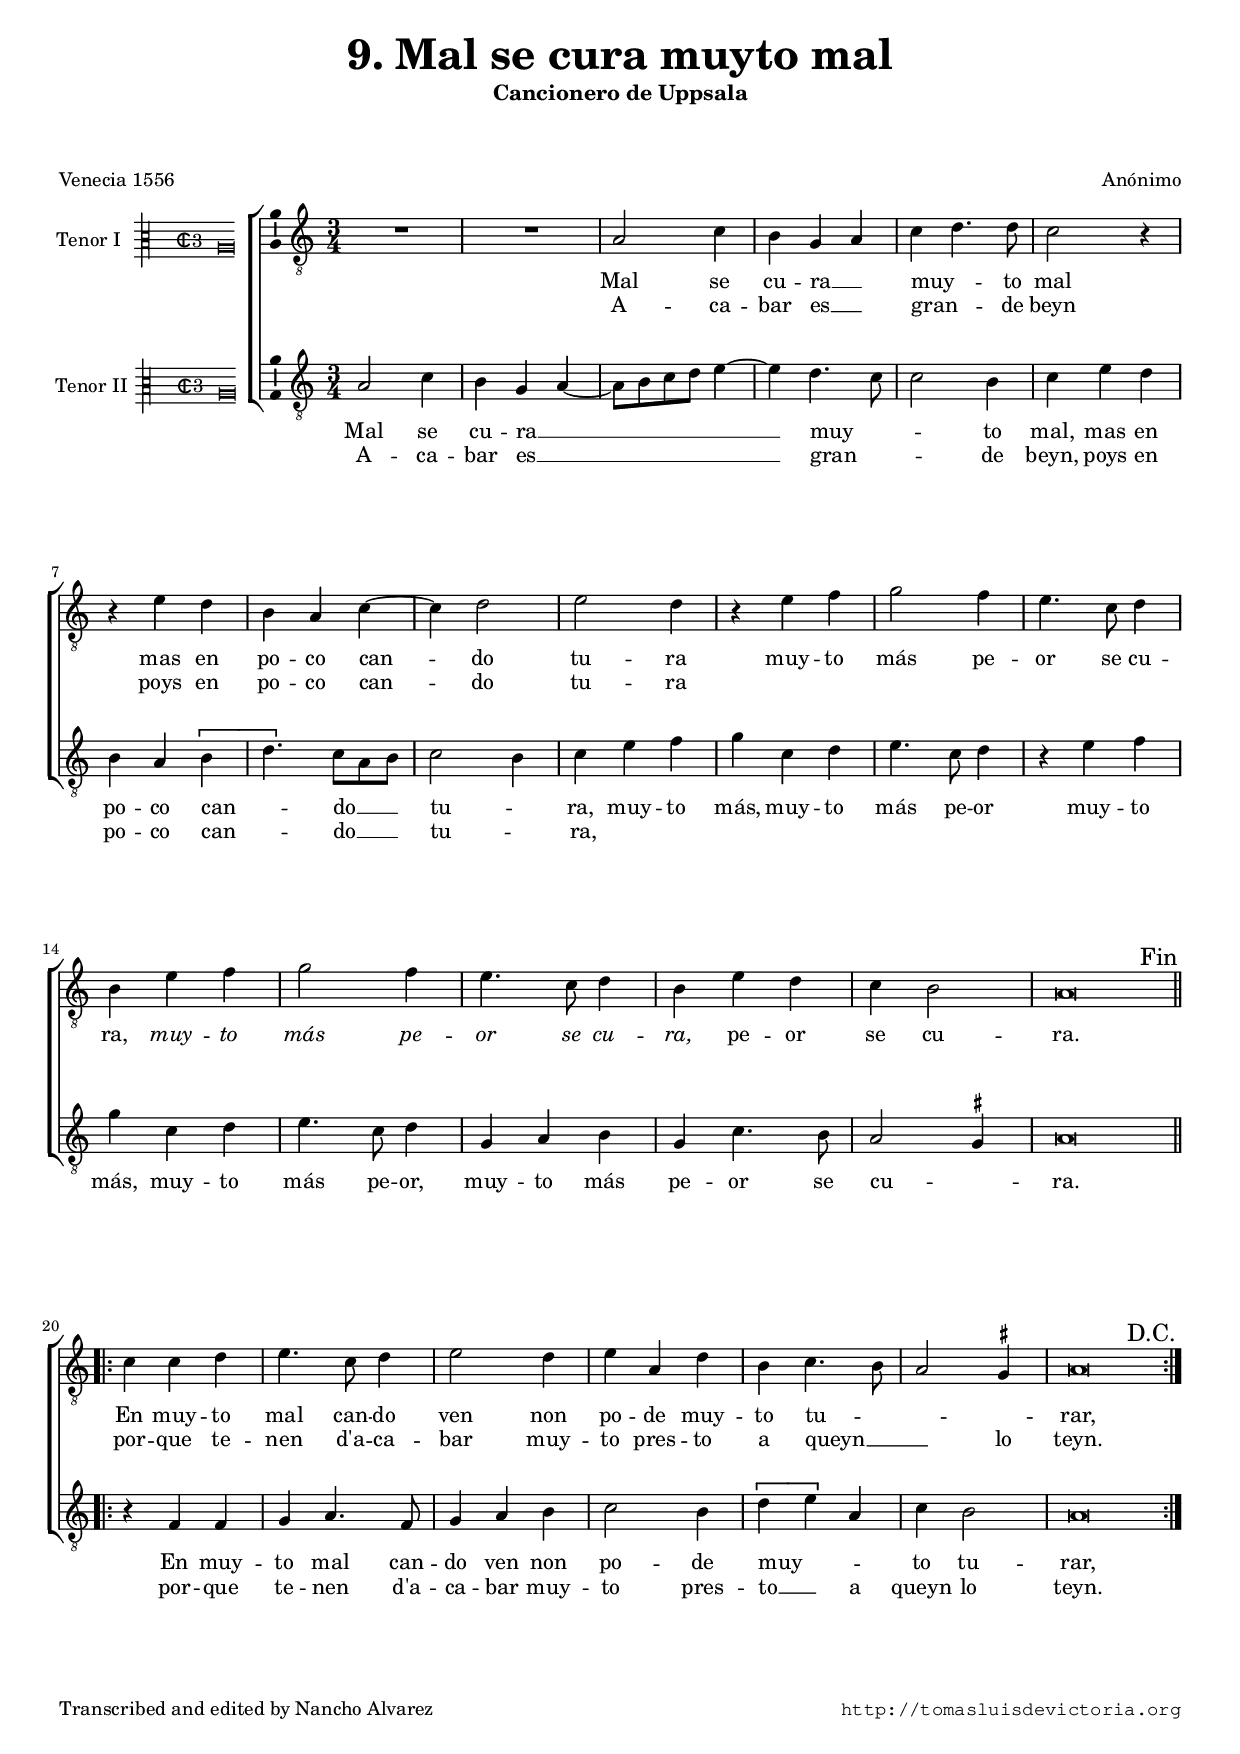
\version "2.18.0"

#(set-default-paper-size "a4")
#(set-global-staff-size 16.6)
#(ly:set-option 'point-and-click #f)
%mobile -s13.5 -i3.2

italicas=\override LyricText.font-shape = #'italic
rectas=\override LyricText.font-shape = #'upright
ss=\once \set suggestAccidentals = ##t
incipitwidth = 17
mtempo={\tempo 4 = 120}
mtempob={\tempo 4 = 60}

htitle="Mal se cura muyto mal"
hcomposer="Anónimo"

\header {
	title=\markup{\fontsize #3 "9. Mal se cura muyto mal"}
	subtitle="Cancionero de Uppsala"
	subsubtitle=\markup{\null \vspace #2 }
	composer="Anónimo"
        pdfauthor=\composer
	%opus="(-)"
	poet=\markup{"Venecia 1556"}
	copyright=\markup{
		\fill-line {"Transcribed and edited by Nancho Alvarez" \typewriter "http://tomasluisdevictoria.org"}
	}
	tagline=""
}

global={\key c \major \time 3/4
        \skip 1*3/4*19 \bar ".|:-||" \break
	\skip 1*3/4*7 \bar ":|."
}


cantus=\relative c'{
        R1*3/4*2
        a2 c4
        b4 g a
        c d4. d8
        c2 r4
        r4 e d
        b4 a c4 ~ % 2 compases ennegrecidas
        c d2
        e2 d4
        r4 e f
        g2 f4
        e4. c8 d4
        b e f
        g2 f4
        e4. c8 d4
        b4 e d
        c4 b2
        a\breve*3/8
        \override Score.RehearsalMark.self-alignment-X=#right
        \override Score.RehearsalMark.break-visibility = #'#(#t #t #f)
	\mark \markup{"Fin"}
	c4 c d
	e4. c8 d4
	e2 d4
	e4 a, d
	b c4. b8
	a2 \ss gis4
	a\breve*3/8
	
	\mark \markup{"D.C."}
}

altus=\relative c'{
	a2 c4
	b4 g a ~
	a8 b c d e4 ~
	e d4. c8
	c2 b4
	c4 e d
	b a
	% cambia de clave a do en segunda
	\[b
	d4.\] c8 a b
	c2 b4
	c e f
	g4 c, d
	e4. c8 d4
	r4 e f
	g c, d
	e4. c8 d4
	% cambia a do en tercera
	g,4 a b
	g c4. b8
	a2 \ss gis4
	a\breve*3/8
	r4 f f
	g a4. f8
	g4 a b
	c2 b4
	\[d4 e\] a,
	c4 b2 % ennegrecidas
	a\breve*3/8
}

textocantus=\lyricmode{
Mal se cu -- ra __ _ muy -- _ to mal
mas en po -- co can -- do tu -- ra % dura
muy -- to más pe -- or se cu -- ra,
\italicas
muy -- to más pe -- or se cu -- ra,
\rectas
pe -- or se cu -- ra.
En muy -- to mal can -- do ven non po -- de
muy -- to tu -- _ _ _ rar,
}
textocantusb=\lyricmode{
A -- ca -- bar es __ _ gran -- _ de beyn
poys en po -- co can -- do tu -- ra
"  " _ _ _ _ _ _ _ _ _ _ _ _ 
_ _ _ _ _ _ _ _ 
por -- que te -- nen d'a -- ca -- bar
muy -- to pres -- to a queyn __ _ _ lo teyn.
}

textoaltus=\lyricmode{
Mal se cu -- ra __ _ _ _ _ _ muy -- _ _ to mal,
mas en po -- co can -- _ do __ _ _ tu -- _ ra,
muy -- to más, muy -- to más pe -- or
muy -- to más, muy -- to más pe -- or,
muy -- to más pe -- or se cu -- _ ra.

En muy -- to mal can -- do ven % veñ
non po -- de muy -- _ _ to tu -- rar,

}
textoaltusb=\lyricmode{
A -- ca -- bar es __ _ _ _ _ _ gran -- _ _ de beyn,
poys en po -- co can -- _ do __ _ _ tu -- _ _ra,
"  " _ _ _ _ _ _ _ _ _ _ _ _ _ _ _ 
_ _ _ _ _ _ _ _ _ 
por -- que te -- nen d'a -- ca -- bar
muy -- to pres -- to __ _ a queyn lo teyn.

}

incipitcantus=\markup{
	\score{
		{ 
		\set Staff.instrumentName="Tenor I  "
		\override NoteHead.style = #'neomensural
		\override Staff.TimeSignature.style = #'neomensural
		\cadenzaOn 
		\clef "petrucci-c3"
		\key c \major
		\time 2/2
		\once \override TextScript.extra-offset = #'(-2 . -3.35)
                s1^"3"
                a\breve
		} 

	\layout { line-width=\incipitwidth indent = 0 }
	}
}

incipitaltus=\markup{
	\score{
		{ 
		\set Staff.instrumentName="Tenor II "
		\override NoteHead.style = #'neomensural 
		\override Staff.TimeSignature.style = #'neomensural
		\cadenzaOn 
		\clef "petrucci-c3"
		\key c \major
		\time 2/2
                \once \override TextScript.extra-offset = #'(-2 . -3.35)
                s1^"3"
                a\breve
		} 
	\layout { line-width=\incipitwidth indent = 0 }
	}
}
%\layout {
%       \context {\Voice
%               \remove Ligature_bracket_engraver
%               \consists Mensural_ligature_engraver
%       }
%       line-width=\incipitwidth
%       indent = 0
%}

\score {\transpose c' c'{
\new ChoirStaff<<

	\new Staff <<\global
	\new Voice="v1" {
		\set Staff.instrumentName=\incipitcantus
		\clef "G_8"
		\cantus }
	\new Lyrics \lyricsto "v1" {\textocantus }
	\new Lyrics \lyricsto "v1" {\textocantusb }
	>>

	\new Staff <<\global
	\new Voice="v2" {
		\set Staff.instrumentName=\incipitaltus
		\clef "G_8"
		\altus }
	\new Lyrics \lyricsto "v2" {\textoaltus }
	\new Lyrics \lyricsto "v2" {\textoaltusb }
	>>	
>>

	} % transpose

\layout{ 
	\context {\Lyrics 
		\override VerticalAxisGroup.staff-affinity = #UP
		\override VerticalAxisGroup.nonstaff-relatedstaff-spacing =
			#'((basic-distance . 0) (minimum-distance . 0) (padding . 1.5))
		%\override VerticalAxisGroup.nonstaff-nonstaff-spacing =
		%	#'((basic-distance . 0) (minimum-distance . 0) (padding . 1))
		\override LyricText.font-size = #1.2
		\override LyricHyphen.minimum-distance = #0.5
	}
	\context {\Score 
		tempoHideNote = ##t
		\override BarNumber.padding = #2 
	}
	\context {\Voice 
		%melismaBusyProperties = #'()
		%autoBeaming = ##f
	}
	\context {\Staff 
                %\RemoveEmptyStaves
                %\override VerticalAxisGroup.remove-first = ##t
		\override VerticalAxisGroup.staff-staff-spacing =
			#'((basic-distance . 12) (minimum-distance . 0) (padding . 1))
		\consists Ambitus_engraver 
		\override LigatureBracket.padding = #1
	}
}

%\midi { \mtempo }

}


\paper{
	evenHeaderMarkup=\markup  \fill-line { \fromproperty #'page:page-number-string \htitle \hcomposer }
	oddHeaderMarkup= \markup  \fill-line { \on-the-fly #not-first-page \hcomposer \on-the-fly #not-first-page \htitle \on-the-fly #not-first-page \fromproperty #'page:page-number-string }
	system-count=4
	page-count = 1
	ragged-last-bottom = ##f
	indent=3.4\cm
	system-system-spacing =
	#'((basic-distance . 19) (minimum-distance . 0) (padding . 5))
	top-system-spacing = % header
	#'((basic-distance . 8) (minimum-distance . 0) (padding . 0))
	last-bottom-spacing = % footer
	#'((basic-distance . 17) (minimum-distance . 0) (padding . 0))
	markup-system-spacing.padding = #2
}
